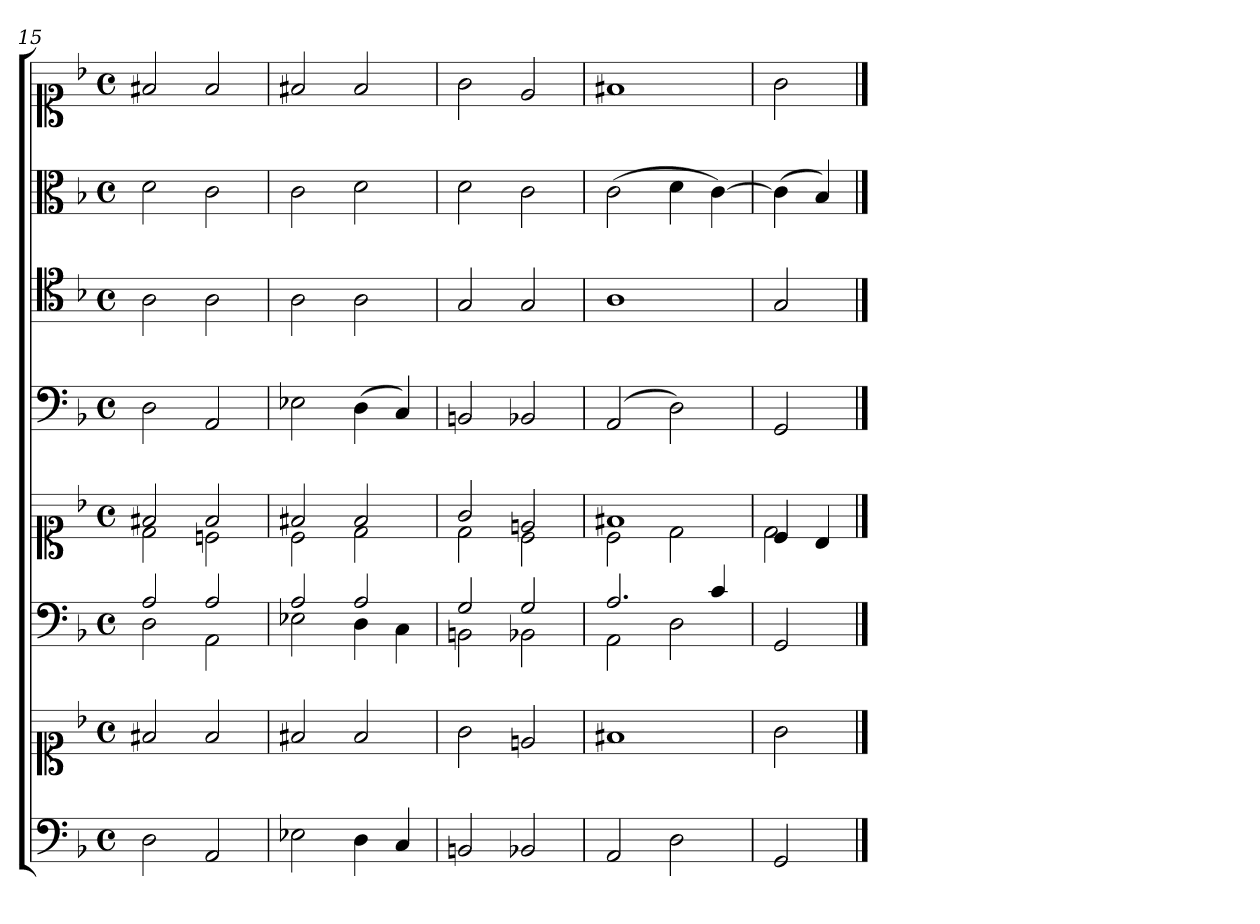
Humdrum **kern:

**kern	**kern	**kern	**kern	**kern	**kern	**kern	**kern
*part6	*part6	*part5	*part5	*part4	*part3	*part2	*part1
*staff8	*staff7	*staff6	*staff5	*staff4	*staff3	*staff2	*staff1
*clefF4	*clefC1	*clefF4	*clefC1	*clefF4	*clefC4	*clefC3	*clefC1
*k[b-]	*k[b-]	*k[b-]	*k[b-]	*k[b-]	*k[b-]	*k[b-]	*k[b-]
*F:	*F:	*F:	*F:	*F:	*F:	*F:	*F:
*M4/4	*M4/4	*M4/4	*M4/4	*M4/4	*M4/4	*M4/4	*M4/4
*met(c)	*met(c)	*met(c)	*met(c)	*met(c)	*met(c)	*met(c)	*met(c)
=15	=15	=15	=15	=15	=15	=15	=15
*	*	*^	*^	*	*	*	*
2D	2f#X	2A	2D	2f#X	2d	2D	2A	2d	2f#X
2AA	2f#	2A	2AA	2f#	2cn	2AA	2A	2c	2f#
=16	=16	=16	=16	=16	=16	=16	=16	=16	=16
2E-X	2f#X	2A	2E-X	2f#X	2c	2E-X	2A	2c	2f#X
4D	2f#	2A	4D	2f#	2d	(4D	2A	2d	2f#
4C	.	.	4C	.	.	4C)	.	.	.
=17	=17	=17	=17	=17	=17	=17	=17	=17	=17
2BBn	2g	2G	2BBn	2g	2d	2BBn	2G	2d	2g
2BB-X	2en	2G	2BB-X	2en	2c	2BB-X	2G	2c	2e
=18	=18	=18	=18	=18	=18	=18	=18	=18	=18
2AA	1f#X	2.A	2AA	1f#X	2c	(2AA	1A	(2c	1f#X
2D	.	.	2D	.	2d	2D)	.	4d	.
.	.	4c	.	.	.	.	.	[4c)	.
*	*	*v	*v	*	*	*	*	*	*
=19	=19	=19	=19	=19	=19	=19	=19	=19
2GG	2g	2GG	4c	2d	2GG	2G	(4c]	2g
.	.	.	4B-	.	.	.	4B-)	.
*	*	*	*v	*v	*	*	*	*
==	==	==	==	==	==	==	==
*-	*-	*-	*-	*-	*-	*-	*-
